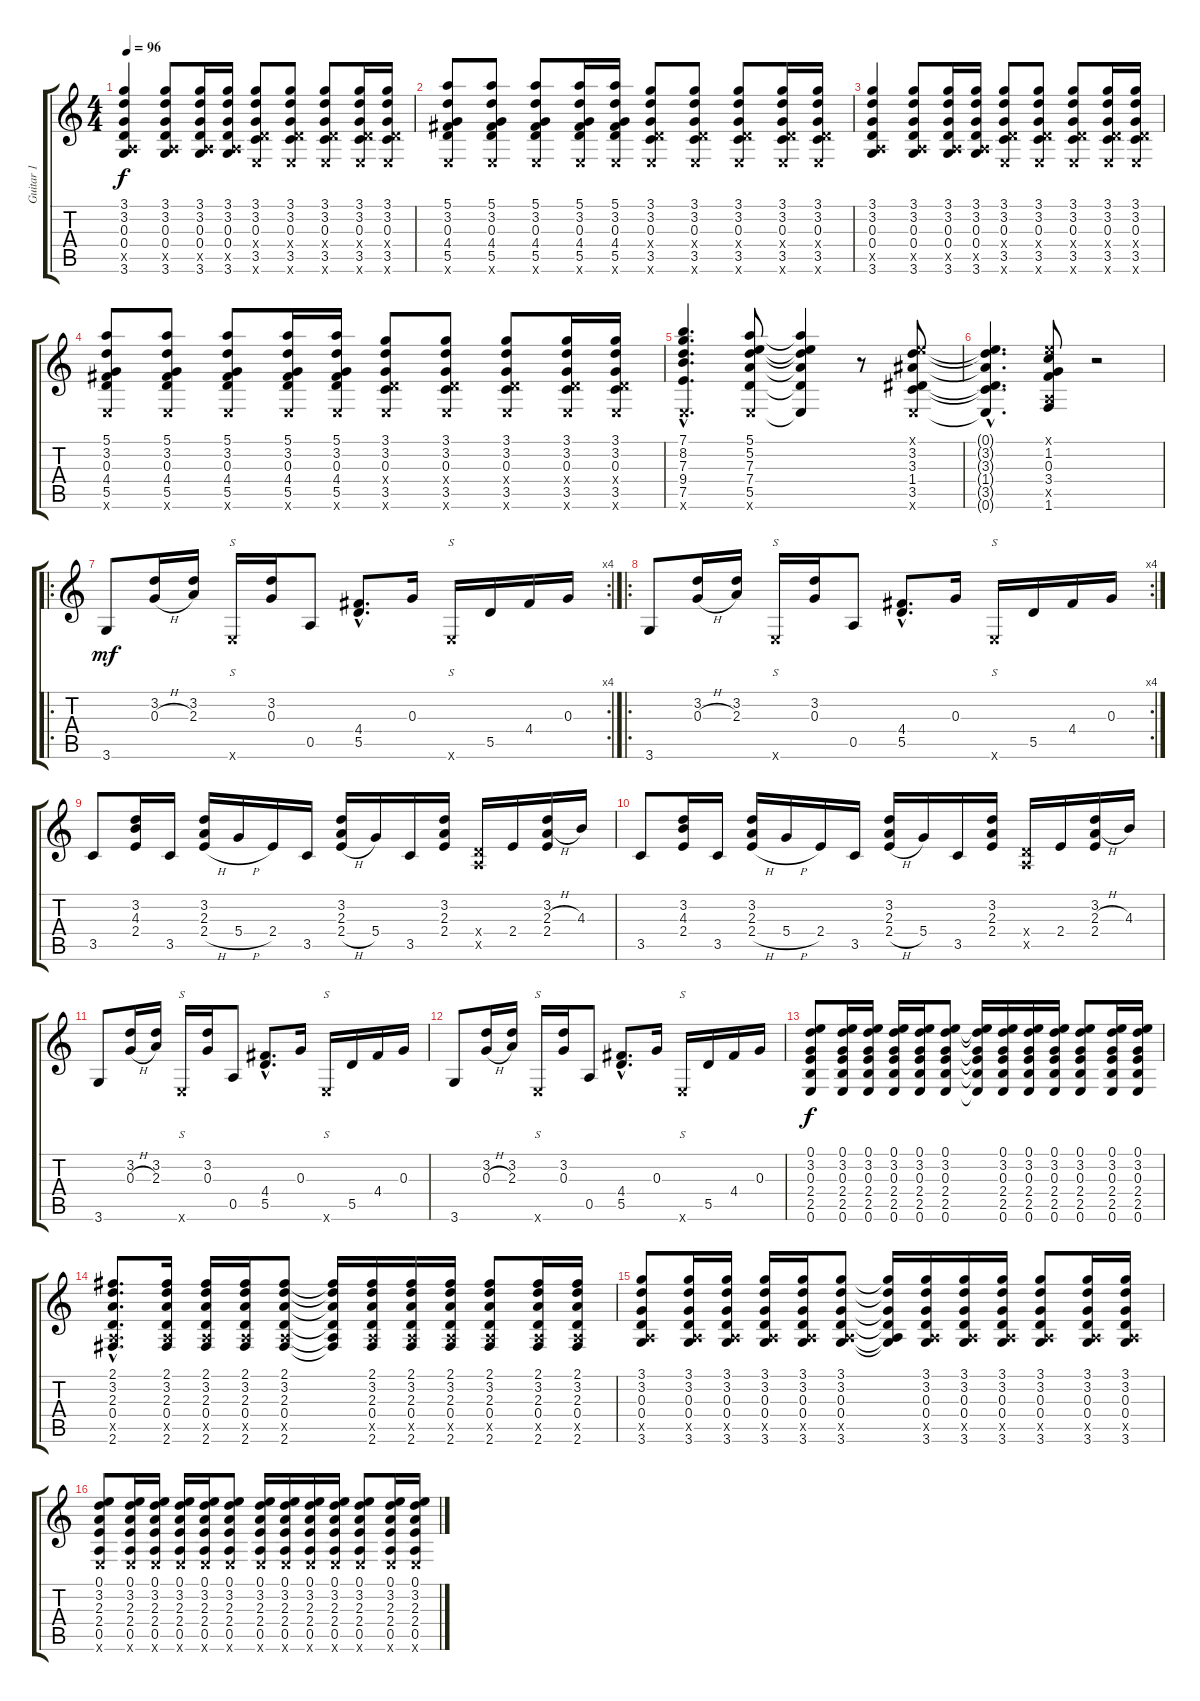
\track ("Guitar 1" "Guitar 1") {instrument acousticguitarnylon}
\staff {score tabs}
\tuning (E4 B3 G3 D3 A2 E2) {hide}
\ts (4 4)
\tempo 96
\clef g2
\ks c
(3.1 3.2 0.3 0.4 0.5{x} 3.6).4{dy f} (3.1 3.2 0.3 0.4 0.5{x} 3.6).8 (3.1 3.2 0.3 0.4 0.5{x} 3.6).16 (3.1 3.2 0.3 0.4 0.5{x} 3.6).16 (3.1 3.2 0.3 0.4{x} 3.5 0.6{x}).8 (3.1 3.2 0.3 0.4{x} 3.5 0.6{x}).8 (3.1 3.2 0.3 0.4{x} 3.5 0.6{x}).8 (3.1 3.2 0.3 0.4{x} 3.5 0.6{x}).16 (3.1 3.2 0.3 0.4{x} 3.5 0.6{x}).16 |
(5.1 3.2 0.3 4.4 5.5 0.6{x}).8 (5.1 3.2 0.3 4.4 5.5 0.6{x}).8 (5.1 3.2 0.3 4.4 5.5 0.6{x}).8 (5.1 3.2 0.3 4.4 5.5 0.6{x}).16 (5.1 3.2 0.3 4.4 5.5 0.6{x}).16 (3.1 3.2 0.3 0.4{x} 3.5 0.6{x}).8 (3.1 3.2 0.3 0.4{x} 3.5 0.6{x}).8 (3.1 3.2 0.3 0.4{x} 3.5 0.6{x}).8 (3.1 3.2 0.3 0.4{x} 3.5 0.6{x}).16 (3.1 3.2 0.3 0.4{x} 3.5 0.6{x}).16 |
(3.1 3.2 0.3 0.4 0.5{x} 3.6).4 (3.1 3.2 0.3 0.4 0.5{x} 3.6).8 (3.1 3.2 0.3 0.4 0.5{x} 3.6).16 (3.1 3.2 0.3 0.4 0.5{x} 3.6).16 (3.1 3.2 0.3 0.4{x} 3.5 0.6{x}).8 (3.1 3.2 0.3 0.4{x} 3.5 0.6{x}).8 (3.1 3.2 0.3 0.4{x} 3.5 0.6{x}).8 (3.1 3.2 0.3 0.4{x} 3.5 0.6{x}).16 (3.1 3.2 0.3 0.4{x} 3.5 0.6{x}).16 |
(5.1 3.2 0.3 4.4 5.5 0.6{x}).8 (5.1 3.2 0.3 4.4 5.5 0.6{x}).8 (5.1 3.2 0.3 4.4 5.5 0.6{x}).8 (5.1 3.2 0.3 4.4 5.5 0.6{x}).16 (5.1 3.2 0.3 4.4 5.5 0.6{x}).16 (3.1 3.2 0.3 0.4{x} 3.5 0.6{x}).8 (3.1 3.2 0.3 0.4{x} 3.5 0.6{x}).8 (3.1 3.2 0.3 0.4{x} 3.5 0.6{x}).8 (3.1 3.2 0.3 0.4{x} 3.5 0.6{x}).16 (3.1 3.2 0.3 0.4{x} 3.5 0.6{x}).16 |
(7.1{hac} 8.2{hac} 7.3{hac} 9.4{hac} 7.5{hac} 0.6{hac x}).4{d} (5.1 5.2 7.3 7.4 5.5 0.6{x}).8 (5.1{t} 5.2{t} 7.3{t} 7.4{t} 5.5{t} 0.6{t}).4 r.8 (0.1{x} 3.2 3.3 1.4 3.5 0.6{x}).8 |
(0.1{hac t} 3.2{hac t} 3.3{hac t} 1.4{hac t} 3.5{hac t} 0.6{hac t}).4{d} (0.1{x} 1.2 0.3 3.4 0.5{x} 1.6).8 r.2 |
\ro
\rc 4
3.6.8{dy mf} (3.2 0.3{h}).16 (3.2 2.3).16 0.6{x}.16{s} (3.2 0.3).16 0.5.8 (4.4{hac} 5.5{hac}).8{d} 0.3.16 0.6{x}.16{s} 5.5.16 4.4.16 0.3.16 |
\ro
\rc 4
3.6.8 (3.2 0.3{h}).16 (3.2 2.3).16 0.6{x}.16{s} (3.2 0.3).16 0.5.8 (4.4{hac} 5.5{hac}).8{d} 0.3.16 0.6{x}.16{s} 5.5.16 4.4.16 0.3.16 |
3.5.8 (3.2 4.3 2.4).16 3.5.16 (3.2 2.3 2.4{h}).16 5.4{h}.16 2.4.16 3.5.16 (3.2 2.3 2.4{h}).16 5.4.16 3.5.16 (3.2 2.3 2.4).16 (0.4{x} 0.5{x}).16 2.4.16 (3.2 2.3{h} 2.4).16 4.3.16 |
3.5.8 (3.2 4.3 2.4).16 3.5.16 (3.2 2.3 2.4{h}).16 5.4{h}.16 2.4.16 3.5.16 (3.2 2.3 2.4{h}).16 5.4.16 3.5.16 (3.2 2.3 2.4).16 (0.4{x} 0.5{x}).16 2.4.16 (3.2 2.3{h} 2.4).16 4.3.16 |
3.6.8 (3.2 0.3{h}).16 (3.2 2.3).16 0.6{x}.16{s} (3.2 0.3).16 0.5.8 (4.4{hac} 5.5{hac}).8{d} 0.3.16 0.6{x}.16{s} 5.5.16 4.4.16 0.3.16 |
3.6.8 (3.2 0.3{h}).16 (3.2 2.3).16 0.6{x}.16{s} (3.2 0.3).16 0.5.8 (4.4{hac} 5.5{hac}).8{d} 0.3.16 0.6{x}.16{s} 5.5.16 4.4.16 0.3.16 |
(0.1 3.2 0.3 2.4 2.5 0.6).8{dy f} (0.1 3.2 0.3 2.4 2.5 0.6).16 (0.1 3.2 0.3 2.4 2.5 0.6).16 (0.1 3.2 0.3 2.4 2.5 0.6).16 (0.1 3.2 0.3 2.4 2.5 0.6).16 (0.1 3.2 0.3 2.4 2.5 0.6).8 (0.1{t} 3.2{t} 0.3{t} 2.4{t} 2.5{t} 0.6{t}).16 (0.1 3.2 0.3 2.4 2.5 0.6).16 (0.1 3.2 0.3 2.4 2.5 0.6).16 (0.1 3.2 0.3 2.4 2.5 0.6).16 (0.1 3.2 0.3 2.4 2.5 0.6).8 (0.1 3.2 0.3 2.4 2.5 0.6).16 (0.1 3.2 0.3 2.4 2.5 0.6).16 |
(2.1{hac} 3.2{hac} 2.3{hac} 0.4{hac} 0.5{hac x} 2.6{hac}).8{d} (2.1 3.2 2.3 0.4 0.5{x} 2.6).16 (2.1 3.2 2.3 0.4 0.5{x} 2.6).16 (2.1 3.2 2.3 0.4 0.5{x} 2.6).16 (2.1 3.2 2.3 0.4 0.5{x} 2.6).8 (2.1{t} 3.2{t} 2.3{t} 0.4{t} 0.5{t} 2.6{t}).16 (2.1 3.2 2.3 0.4 0.5{x} 2.6).16 (2.1 3.2 2.3 0.4 0.5{x} 2.6).16 (2.1 3.2 2.3 0.4 0.5{x} 2.6).16 (2.1 3.2 2.3 0.4 0.5{x} 2.6).8 (2.1 3.2 2.3 0.4 0.5{x} 2.6).16 (2.1 3.2 2.3 0.4 0.5{x} 2.6).16 |
(3.1 3.2 0.3 0.4 0.5{x} 3.6).8 (3.1 3.2 0.3 0.4 0.5{x} 3.6).16 (3.1 3.2 0.3 0.4 0.5{x} 3.6).16 (3.1 3.2 0.3 0.4 0.5{x} 3.6).16 (3.1 3.2 0.3 0.4 0.5{x} 3.6).16 (3.1 3.2 0.3 0.4 0.5{x} 3.6).8 (3.1{t} 3.2{t} 0.3{t} 0.4{t} 0.5{t} 3.6{t}).16 (3.1 3.2 0.3 0.4 0.5{x} 3.6).16 (3.1 3.2 0.3 0.4 0.5{x} 3.6).16 (3.1 3.2 0.3 0.4 0.5{x} 3.6).16 (3.1 3.2 0.3 0.4 0.5{x} 3.6).8 (3.1 3.2 0.3 0.4 0.5{x} 3.6).16 (3.1 3.2 0.3 0.4 0.5{x} 3.6).16 |
(0.1 3.2 2.3 2.4 0.5 0.6{x}).8 (0.1 3.2 2.3 2.4 0.5 0.6{x}).16 (0.1 3.2 2.3 2.4 0.5 0.6{x}).16 (0.1 3.2 2.3 2.4 0.5 0.6{x}).16 (0.1 3.2 2.3 2.4 0.5 0.6{x}).16 (0.1 3.2 2.3 2.4 0.5 0.6{x}).8 (0.1 3.2 2.3 2.4 0.5 0.6{x}).16 (0.1 3.2 2.3 2.4 0.5 0.6{x}).16 (0.1 3.2 2.3 2.4 0.5 0.6{x}).16 (0.1 3.2 2.3 2.4 0.5 0.6{x}).16 (0.1 3.2 2.3 2.4 0.5 0.6{x}).8 (0.1 3.2 2.3 2.4 0.5 0.6{x}).16 (0.1 3.2 2.3 2.4 0.5 0.6{x}).16
